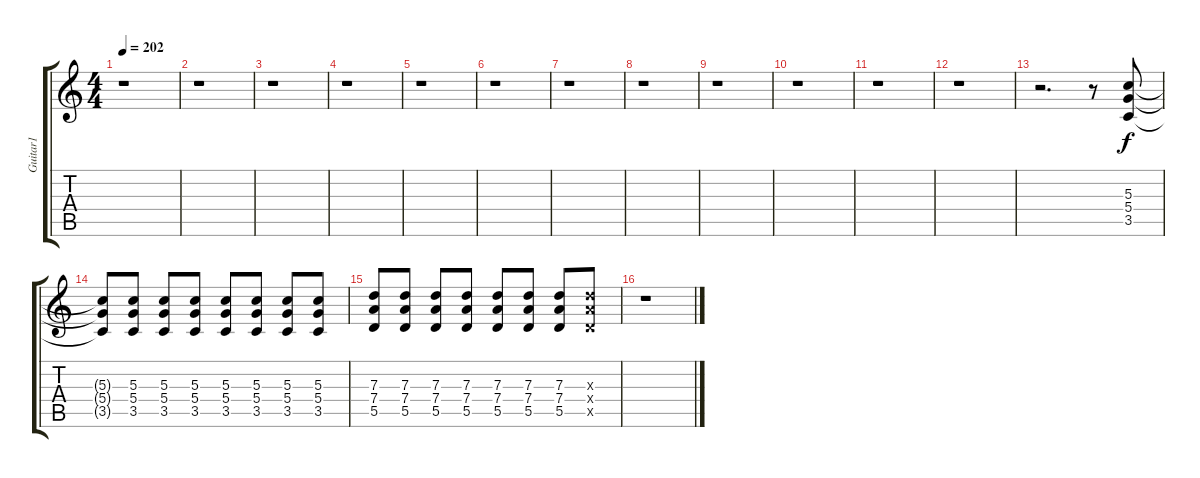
\track ("Guitar1" "Guitar1") {instrument distortionguitar}
\staff {score tabs}
\tuning (E4 B3 G3 D3 A2 E2) {hide}
\ts (4 4)
\tempo 202
\clef g2
\ks c
r.1{dy f} |
r.1 |
r.1 |
r.1 |
r.1 |
r.1 |
r.1 |
r.1 |
r.1 |
r.1 |
r.1 |
r.1 |
r.2{d} r.8 (5.3 5.4 3.5).8 |
(5.3{t} 5.4{t} 3.5{t}).8 (5.3 5.4 3.5).8 (5.3 5.4 3.5).8 (5.3 5.4 3.5).8 (5.3 5.4 3.5).8 (5.3 5.4 3.5).8 (5.3 5.4 3.5).8 (5.3 5.4 3.5).8 |
(7.3 7.4 5.5).8 (7.3 7.4 5.5).8 (7.3 7.4 5.5).8 (7.3 7.4 5.5).8 (7.3 7.4 5.5).8 (7.3 7.4 5.5).8 (7.3 7.4 5.5).8 (7.3{x} 7.4{x} 5.5{x}).8 |
r.1
